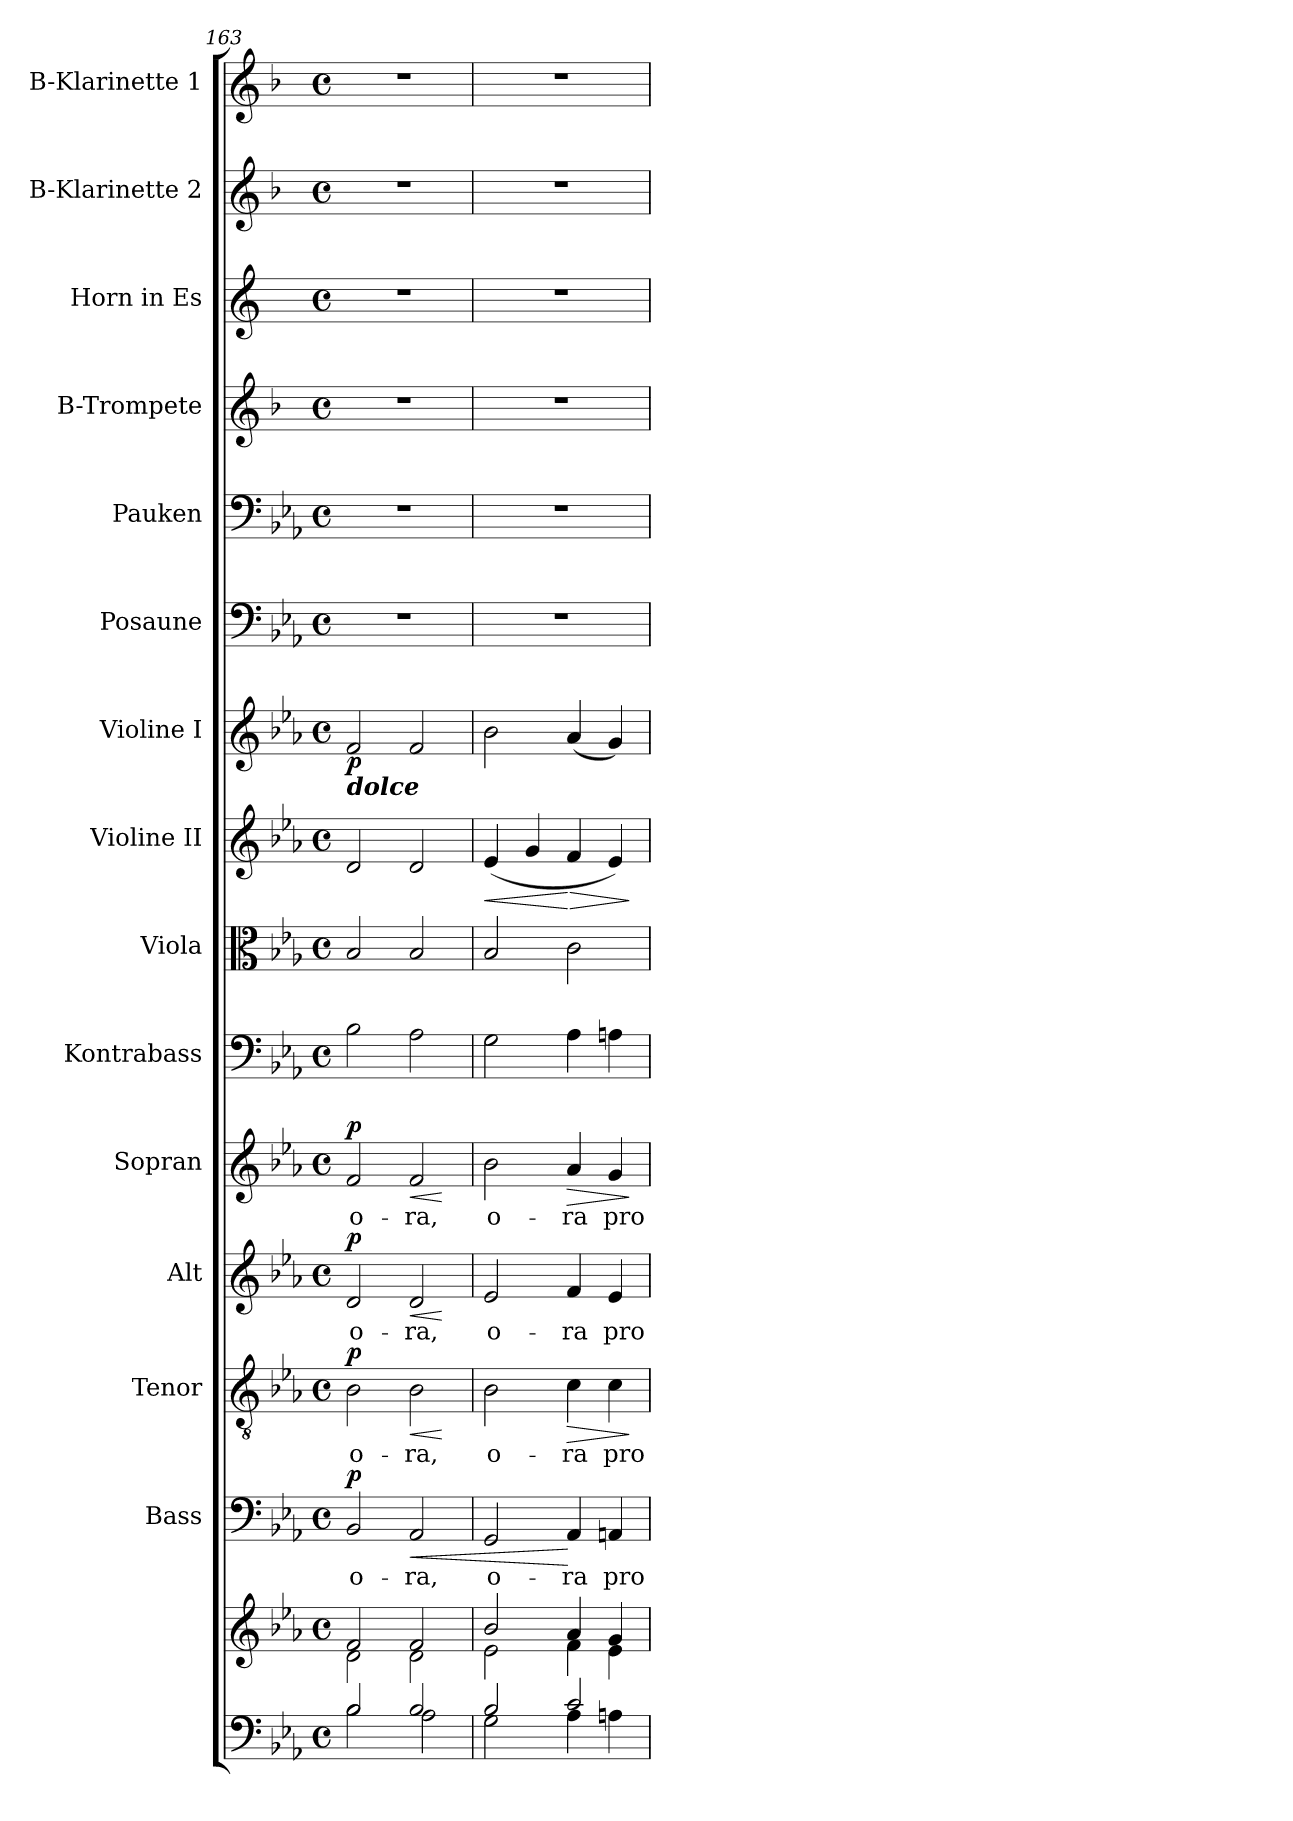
**kern	**kern	**kern	**text	**dynam	**kern	**text	**dynam	**kern	**text	**dynam	**kern	**text	**dynam	**kern	**kern	**kern	**dynam	**kern	**dynam	**kern	**kern	**kern	**kern	**kern	**kern
*part15	*part15	*part14	*part14	*part14	*part13	*part13	*part13	*part12	*part12	*part12	*part11	*part11	*part11	*part10	*part9	*part8	*part8	*part7	*part7	*part6	*part5	*part4	*part3	*part2	*part1
*staff16	*staff15	*staff14	*staff14	*staff14	*staff13	*staff13	*staff13	*staff12	*staff12	*staff12	*staff11	*staff11	*staff11	*staff10	*staff9	*staff8	*staff8	*staff7	*staff7	*staff6	*staff5	*staff4	*staff3	*staff2	*staff1
*	*	*I"Bass	*	*	*I"Tenor	*	*	*I"Alt	*	*	*I"Sopran	*	*	*I"Kontrabass	*I"Viola	*I"Violine II	*	*I"Violine I	*	*I"Posaune	*I"Pauken	*I"B-Trompete	*I"Horn in Es	*I"B-Klarinette 2	*I"B-Klarinette 1
*	*	*I'B.	*	*	*I'T.	*	*	*I'A.	*	*	*I'S.	*	*	*I'Kb.	*I'Vla.	*I'Vl. II	*	*I'Vl. I	*	*I'Pos.	*I'Pk.	*I'B Trp.	*	*I'B Kl. 2	*I'B Kl. 1
*clefF4	*clefG2	*clefF4	*	*	*clefGv2	*	*	*clefG2	*	*	*clefG2	*	*	*clefF4	*clefC3	*clefG2	*	*clefG2	*	*clefF4	*clefF4	*clefG2	*clefG2	*clefG2	*clefG2
*	*	*	*	*	*	*	*	*	*	*	*	*	*	*ITrd7c12	*	*	*	*	*	*	*	*ITrd1c2	*ITrd5c9	*ITrd1c2	*ITrd1c2
*k[b-e-a-]	*k[b-e-a-]	*k[b-e-a-]	*	*	*k[b-e-a-]	*	*	*k[b-e-a-]	*	*	*k[b-e-a-]	*	*	*k[b-e-a-]	*k[b-e-a-]	*k[b-e-a-]	*	*k[b-e-a-]	*	*k[b-e-a-]	*k[b-e-a-]	*k[b-e-a-]	*k[b-e-a-]	*k[b-e-a-]	*k[b-e-a-]
*E-:	*E-:	*E-:	*	*	*E-:	*	*	*E-:	*	*	*E-:	*	*	*E-:	*E-:	*E-:	*	*E-:	*	*E-:	*E-:	*E-:	*E-:	*E-:	*E-:
*M4/4	*M4/4	*M4/4	*	*	*M4/4	*	*	*M4/4	*	*	*M4/4	*	*	*M4/4	*M4/4	*M4/4	*	*M4/4	*	*M4/4	*M4/4	*M4/4	*M4/4	*M4/4	*M4/4
*met(c)	*met(c)	*met(c)	*	*	*met(c)	*	*	*met(c)	*	*	*met(c)	*	*	*met(c)	*met(c)	*met(c)	*	*met(c)	*	*met(c)	*met(c)	*met(c)	*met(c)	*met(c)	*met(c)
=163	=163	=163	=163	=163	=163	=163	=163	=163	=163	=163	=163	=163	=163	=163	=163	=163	=163	=163	=163	=163	=163	=163	=163	=163	=163
*^	*^	*	*	*	*	*	*	*	*	*	*	*	*	*	*	*	*	*	*	*	*	*	*	*	*
!	!	!	!	!	!	!	!	!	!	!	!	!	!	!	!	!	!	!	!	!LO:TX:b:Bi:t=dolce	!	!	!	!	!	!	!
!	!	!	!	!	!LO:LY:b	!LO:DY:a	!	!LO:LY:b	!LO:DY:a	!	!LO:LY:b	!LO:DY:a	!	!LO:LY:b	!LO:DY:a	!	!	!	!	!	!LO:DY:b	!	!	!	!	!	!
2B-/	2B-\	2f/	2d\	2BB-/	o-	p	2B-\	o-	p	2d/	o-	p	2f/	o-	p	2BB-\	2B-/	2d/	.	2f/	p	1r	1r	1r	1r	1r	1r
!	!	!	!	!	!LO:LY:b	!LO:HP:b	!	!LO:LY:b	!LO:HP:b	!	!LO:LY:b	!LO:HP:b	!	!LO:LY:b	!LO:HP:b	!	!	!	!	!	!	!	!	!	!	!	!
2B-/	2A-\	2f/	2d\	2AA-/	-ra,	<	2B-\	-ra,	<	2d/	-ra,	<	2f/	-ra,	<	2AA-\	2B-/	2d/	.	2f/	.	.	.	.	.	.	.
*v	*v	*	*	*	*	*	*	*	*	*	*	*	*	*	*	*	*	*	*	*	*	*	*	*	*	*	*
*	*v	*v	*	*	*	*	*	*	*	*	*	*	*	*	*	*	*	*	*	*	*	*	*	*	*	*
.	.	.	.	.	.	.	[	.	.	[	.	.	[	.	.	.	.	.	.	.	.	.	.	.	.
=164	=164	=164	=164	=164	=164	=164	=164	=164	=164	=164	=164	=164	=164	=164	=164	=164	=164	=164	=164	=164	=164	=164	=164	=164	=164
*^	*^	*	*	*	*	*	*	*	*	*	*	*	*	*	*	*	*	*	*	*	*	*	*	*	*
!	!	!	!	!	!LO:LY:b	!	!	!LO:LY:b	!	!	!LO:LY:b	!	!	!LO:LY:b	!	!	!	!	!LO:HP:b	!	!	!	!	!	!	!	!
2B-/	2G\	2b-/	2e-\	2GG/	o-	.	2B-\	o-	.	2e-/	o-	.	2b-\	o-	.	2GG\	2B-/	(<4e-/	<	2b-\	.	1r	1r	1r	1r	1r	1r
.	.	.	.	.	.	.	.	.	.	.	.	.	.	.	.	.	.	4g/	.	.	.	.	.	.	.	.	.
!	!	!	!	!	!LO:LY:b	!	!	!LO:LY:b	!LO:HP:b	!	!LO:LY:b	!	!	!LO:LY:b	!LO:HP:b	!	!	!	!LO:HP:n=1:b	!	!	!	!	!	!	!	!
2c/	4A-\	4a-/	4f\	4AA-/	-ra	[	4c\	-ra	>	4f/	-ra	.	4a-/	-ra	>	4AA-\	2c\	4f/	[ >	(<4a-/	.	.	.	.	.	.	.
!	!	!	!	!	!LO:LY:b	!	!	!LO:LY:b	!	!	!LO:LY:b	!	!	!LO:LY:b	!	!	!	!	!	!	!	!	!	!	!	!	!
.	4An\	4g/	4e-\	4AAn/	pro	.	4c\	pro	.	4e-/	pro	.	4g/	pro	.	4AAn\	.	4e-/)	.	4g/)	.	.	.	.	.	.	.
*v	*v	*	*	*	*	*	*	*	*	*	*	*	*	*	*	*	*	*	*	*	*	*	*	*	*	*	*
*	*v	*v	*	*	*	*	*	*	*	*	*	*	*	*	*	*	*	*	*	*	*	*	*	*	*	*
.	.	.	.	.	.	.	]	.	.	.	.	.	]	.	.	.	]	.	.	.	.	.	.	.	.
=	=	=	=	=	=	=	=	=	=	=	=	=	=	=	=	=	=	=	=	=	=	=	=	=	=
*-	*-	*-	*-	*-	*-	*-	*-	*-	*-	*-	*-	*-	*-	*-	*-	*-	*-	*-	*-	*-	*-	*-	*-	*-	*-
